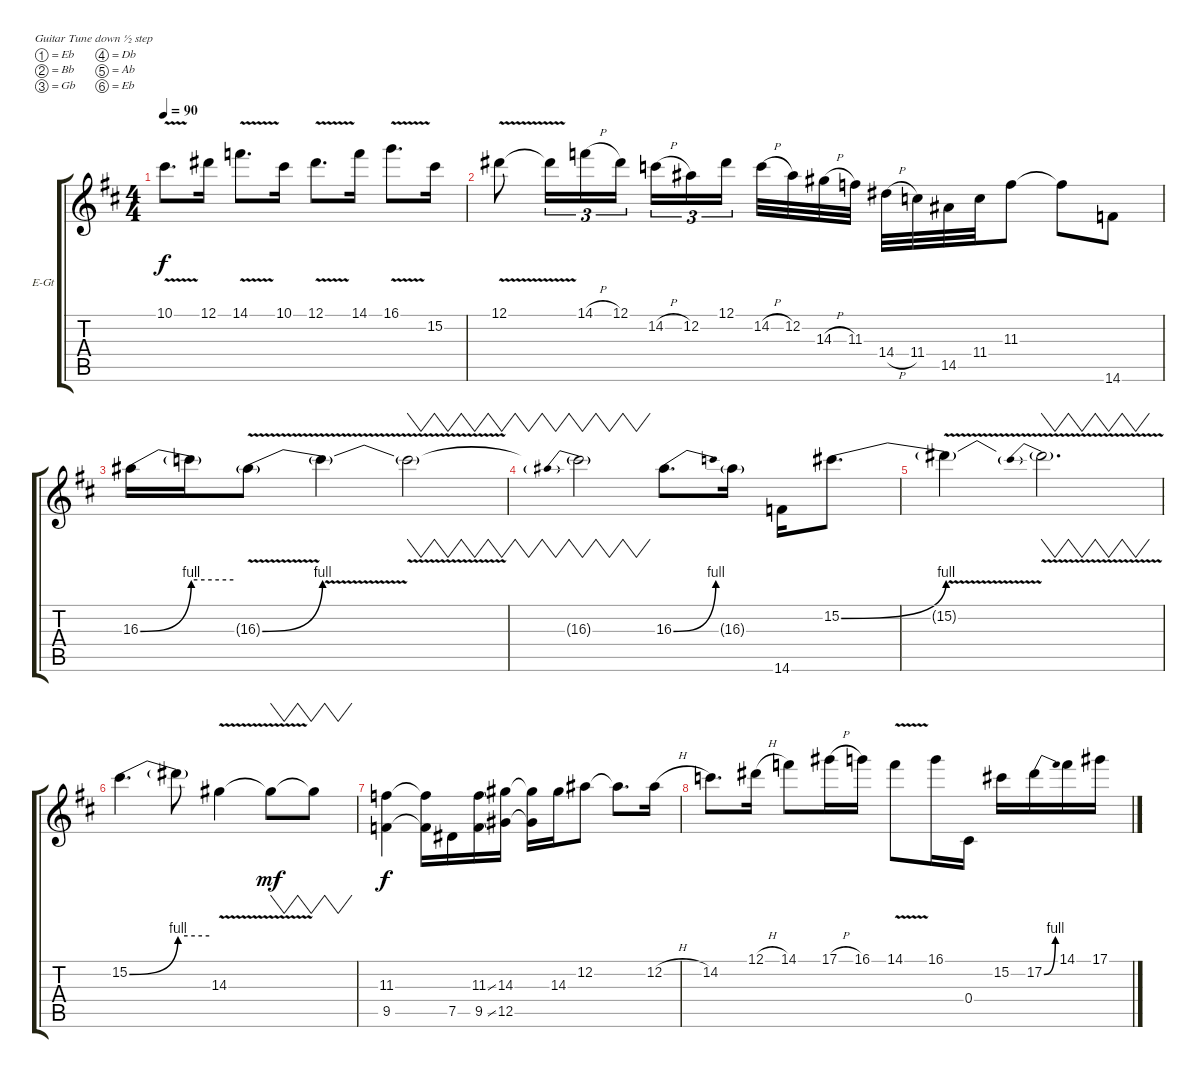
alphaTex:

\defaultSystemsLayout 4
\bracketExtendMode groupsimilarinstruments
\firstSystemTrackNameOrientation horizontal
\otherSystemsTrackNameOrientation horizontal
\track ("Electric Guitar" "E-Gt") {instrument electricguitarclean}
\staff {score tabs}
\tuning (Eb4 Bb3 Gb3 Db3 Ab2 Eb2)
\ts (4 4)
\tempo 90
\clef g2
\ks bminor
10.1{v}.8{d dy f} 12.1.16 14.1{v}.8{d} 10.1.16 12.1{v}.8{d} 14.1.16 16.1{v}.8{d} 15.2.16 |
12.1{v}.8 12.1{v t}.16{tu (3 2)} 14.1{h}.16{tu (3 2)} 12.1.16{tu (3 2)} 14.2{h}.16{tu (3 2)} 12.2.16{tu (3 2)} 12.1.16{tu (3 2)} 14.2{h}.32 12.2.32 14.3{h}.32 11.3.32 14.4{h}.32 11.4.32 14.5.32 11.4.32 11.3.8 11.3{t}.8 14.6.8 |
16.3{be (bend 0 0 60 4)}.16 16.3{be (hold 0 4 60 4) t}.16 16.3{be (bend 0 0 60 4) v g}.8 16.3{v t}.4 16.3{t}.2{vw} |
16.3{be (prebend 0 4 60 4) t}.2{vw} 16.3{be (bend 0 0 60 4)}.8{d} 16.3{g}.16 14.6.16 15.2{be (bend 0 0 60 4)}.8{d} |
15.2{v t}.4 15.2{be (prebend 0 4 60 4) t}.2{vw d} |
15.2{be (bend 0 0 60 4)}.4{d} 15.2{be (hold 0 4 60 4) t}.8 14.3{v}.4 14.3{t}.8{vw dy mf} 14.3{t}.8{vw} |
(11.3 9.5).4{dy f} (11.3{t} 9.5{t}).16 7.5.16 (11.3{ss} 9.5{ss}).16 (14.3 12.5).16 (14.3{t} 12.5{t}).16 14.3.16 12.2.8 12.2{t}.8{d} 12.2{h}.16 |
14.2.8{d} 12.1{h}.16 14.1.8 17.1{h}.16 16.1.16 14.1{v}.8 16.1.16 0.4.16 15.2.16 17.2{be (bend 0 0 60 4)}.16 14.1.16 17.1.16
